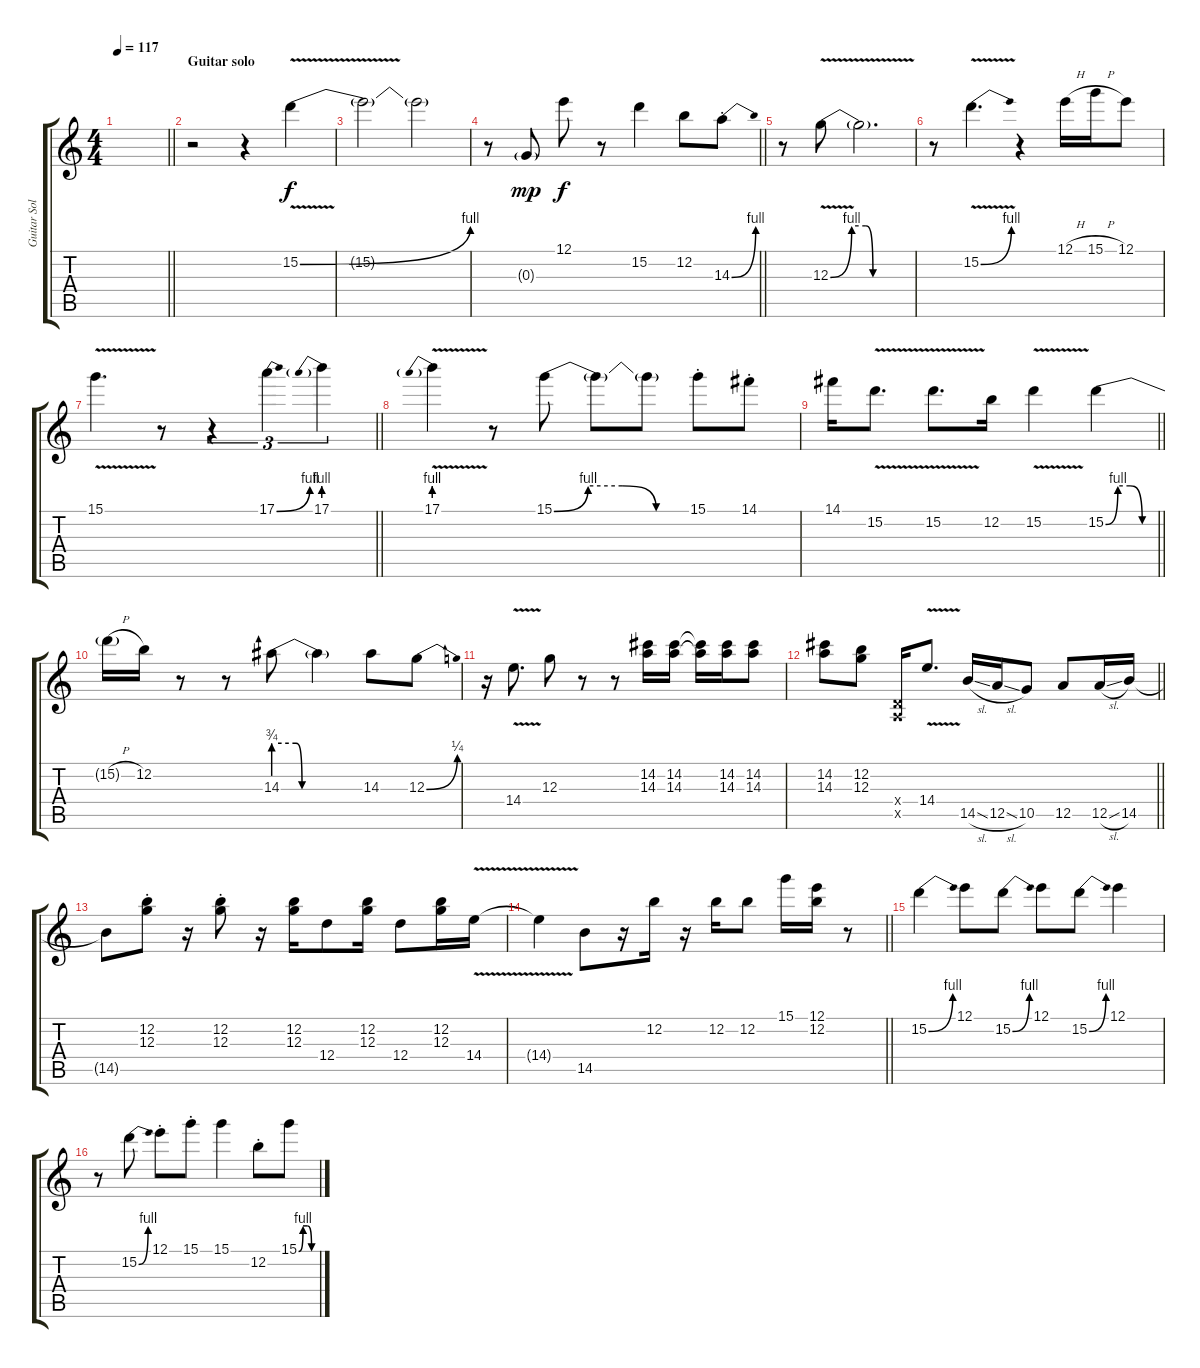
\track ("Guitar Solo" "Guitar Sol") {instrument electricguitarclean}
\staff {score tabs}
\tuning (E4 B3 G3 D3 A2 E2) {hide}
\ts (4 4)
\tempo 117
\clef g2
\barLineRight lightlight
\ks c
|
\section ("" "Guitar solo")
r.2{volume 14 instrument distortionguitar} r.4 15.2{be (bend 0 0 60 4) v}.4 |
15.2{t}.2 15.2{t}.2 |
\barLineRight lightlight
r.8 0.3{g}.8{dy mp} 12.1.8{dy f} r.8 15.2.4 12.2.8 14.3{be (bend 0 0 60 4) st}.8 |
r.8 12.3{be (custom 0 0 15 4 25 4 30 0 60 0) v}.8 12.3{t}.2{d} |
r.8 15.2{be (bend 0 0 60 4) v}.4{d} r.4 12.1{h}.16 15.1{h}.16 12.1.8 |
\barLineRight lightlight
15.1{v}.4{d} r.8 r.4{tu (3 2)} 17.1{be (bend 0 0 60 4)}.4{tu (3 2)} 17.1{be (prebend 0 4 60 4)}.4{tu (3 2)} |
17.1{be (prebend 0 4 60 4) v}.4 r.8 15.1{be (custom 0 0 15 4 30 4 45 0 60 0)}.8 15.1{t}.8 15.1{t}.8 15.1{st}.8 14.1{st}.8 |
\barLineRight lightlight
14.1.16 15.2{v}.8{d} 15.2{v}.8{d} 12.2.16 15.2{v}.4 15.2{be (custom 0 0 15 4 30 4 45 0 60 0)}.4 |
15.2{h t}.16 12.2.16 r.8 r.8 14.3{be (custom 0 3 15 3 19 0 60 0)}.8 14.3{t}.4 14.3.8 12.3{be (bend 0 0 60 1)}.8 |
r.16 14.4{v}.8{d} 12.3.8 r.8 r.8 (14.2 14.3).16 (14.2 14.3).16 (14.2{t} 14.3{t}).16 (14.2 14.3).16 (14.2 14.3).8 |
\barLineRight lightlight
(14.2 14.3).8 (12.2 12.3).8 (0.4{x} 0.5{x}).16 14.4{v}.8{d} 14.5{sl}.16 12.5{sl}.16 10.5.8 12.5.8 12.5{sl}.16 14.5.16 |
14.5{t}.8 (12.2{st} 12.3{st}).8 r.16 (12.2{st} 12.3{st}).8 r.16 (12.2 12.3).16 12.4.8 (12.2 12.3).16 12.4.8 (12.2 12.3).16 14.4{v}.16 |
\barLineRight lightlight
14.4{t}.4 14.5.8 r.16 12.2.16 r.16 12.2.16 12.2.8 15.1.16 (12.1 12.2).16 r.8 |
15.2{be (bend 0 0 60 4)}.4 12.1.8 15.2{be (bend 0 0 60 4)}.8 12.1.8 15.2{be (bend 0 0 60 4)}.8 12.1.4 |
r.8 15.2{be (bend 0 0 60 4)}.8 12.1{st}.8 15.1{st}.8 15.1.4 12.2{st}.8 15.1{be (custom 0 0 15 4 30 4 45 0 60 0)}.8
